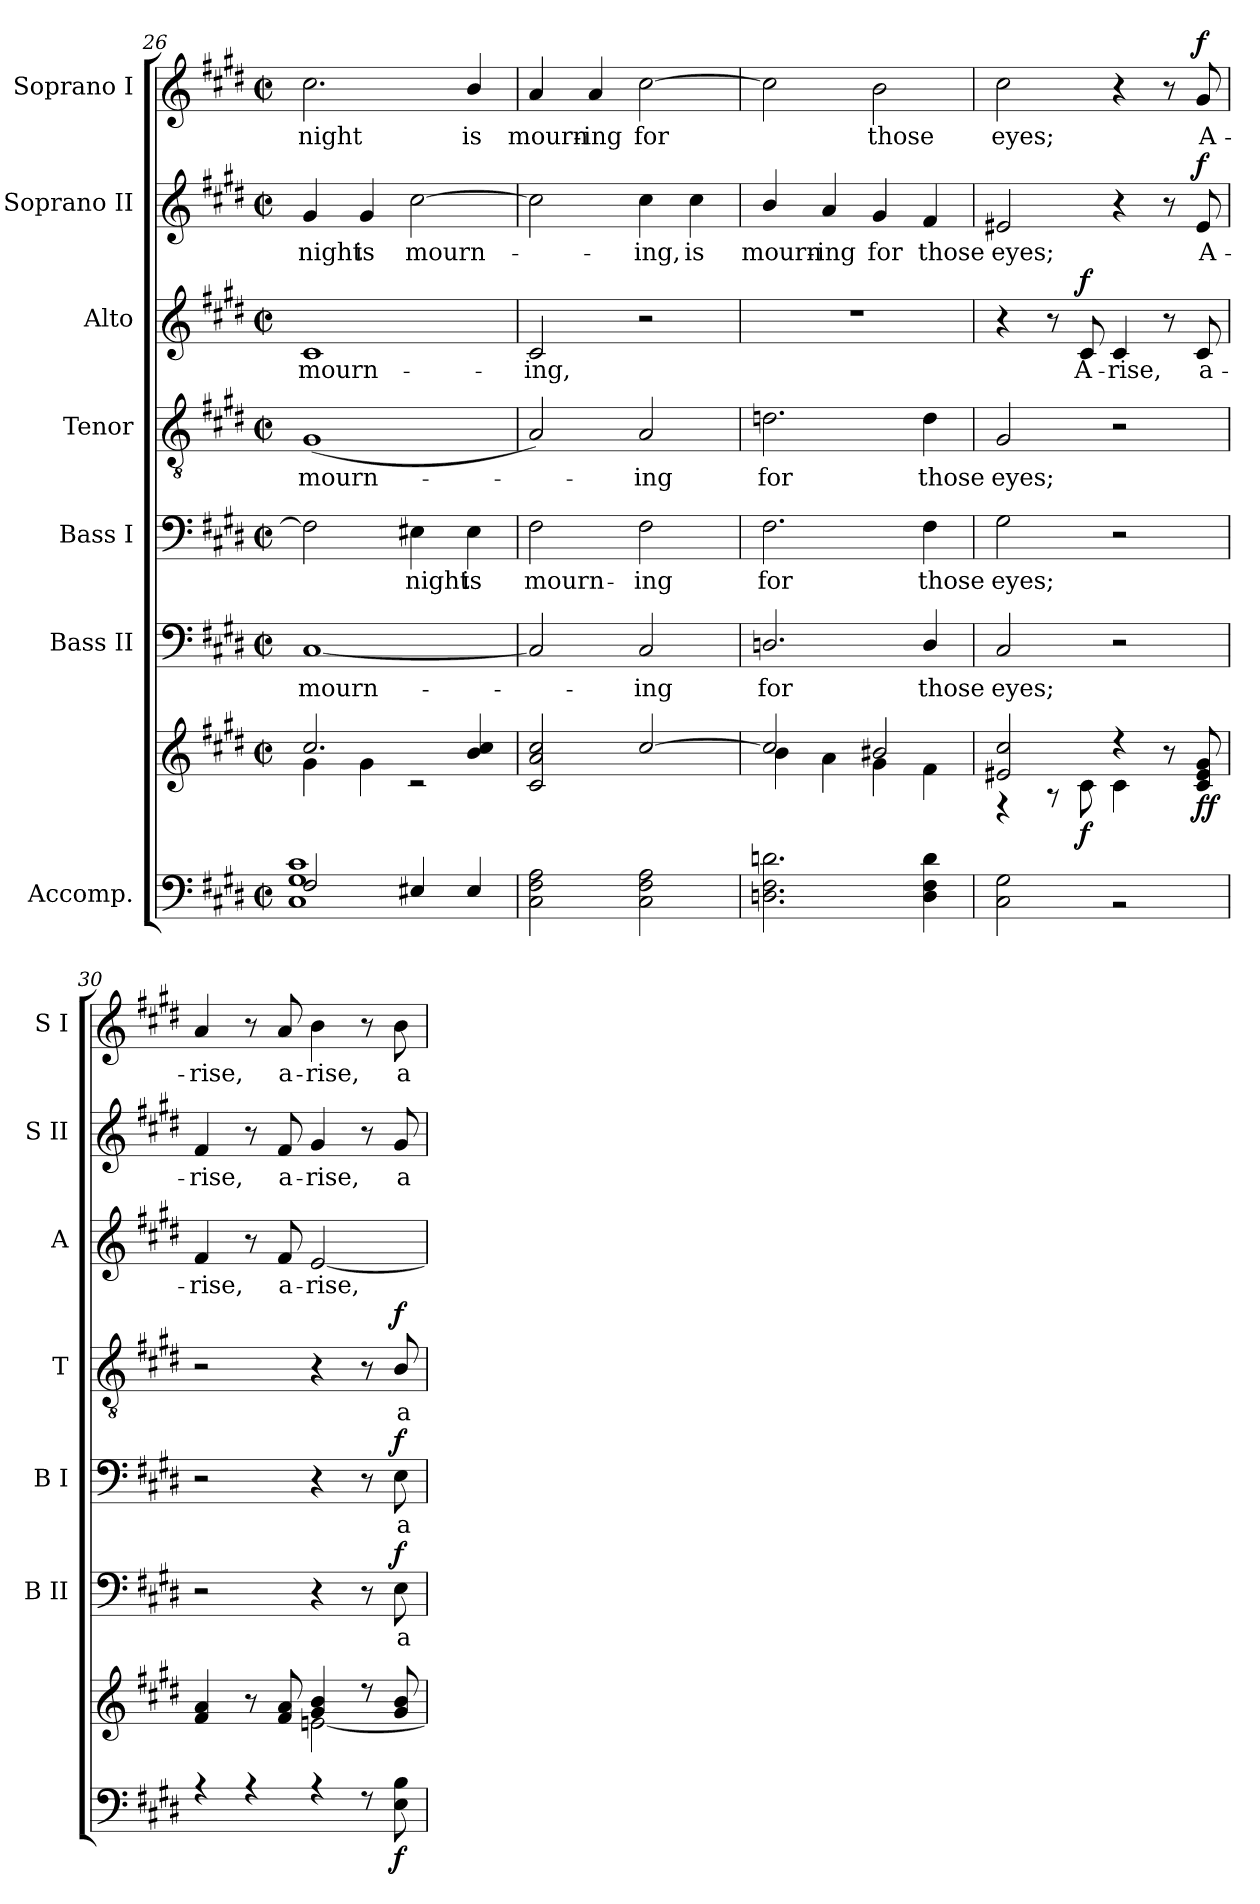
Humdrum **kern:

**kern	**kern	**dynam	**kern	**text	**dynam	**kern	**text	**dynam	**kern	**text	**dynam	**kern	**text	**dynam	**kern	**text	**dynam	**kern	**text	**dynam
*part7	*part7	*part7	*part6	*part6	*part6	*part5	*part5	*part5	*part4	*part4	*part4	*part3	*part3	*part3	*part2	*part2	*part2	*part1	*part1	*part1
*staff8	*staff7	*staff7/8	*staff6	*staff6	*staff6	*staff5	*staff5	*staff5	*staff4	*staff4	*staff4	*staff3	*staff3	*staff3	*staff2	*staff2	*staff2	*staff1	*staff1	*staff1
*I"Accomp.	*	*	*I"Bass II	*	*	*I"Bass I	*	*	*I"Tenor	*	*	*I"Alto	*	*	*I"Soprano II	*	*	*I"Soprano I	*	*
*	*	*	*I'B II	*	*	*I'B I	*	*	*I'T	*	*	*I'A	*	*	*I'S II	*	*	*I'S I	*	*
!!LO:LB:g=z
*clefF4	*clefG2	*	*clefF4	*	*	*clefF4	*	*	*clefGv2	*	*	*clefG2	*	*	*clefG2	*	*	*clefG2	*	*
*k[f#c#g#d#]	*k[f#c#g#d#]	*	*k[f#c#g#d#]	*	*	*k[f#c#g#d#]	*	*	*k[f#c#g#d#]	*	*	*k[f#c#g#d#]	*	*	*k[f#c#g#d#]	*	*	*k[f#c#g#d#]	*	*
*E:	*E:	*	*E:	*	*	*E:	*	*	*E:	*	*	*E:	*	*	*E:	*	*	*E:	*	*
*M2/2	*M2/2	*	*M2/2	*	*	*M2/2	*	*	*M2/2	*	*	*M2/2	*	*	*M2/2	*	*	*M2/2	*	*
*met(c|)	*met(c|)	*	*met(c|)	*	*	*met(c|)	*	*	*met(c|)	*	*	*met(c|)	*	*	*met(c|)	*	*	*met(c|)	*	*
=26	=26	=26	=26	=26	=26	=26	=26	=26	=26	=26	=26	=26	=26	=26	=26	=26	=26	=26	=26	=26
*^	*^	*	*	*	*	*	*	*	*	*	*	*	*	*	*	*	*	*	*	*
!	!	!	!	!	!	!LO:LY:b	!	!	!	!	!	!LO:LY:b	!	!	!LO:LY:b	!	!	!LO:LY:b	!	!	!LO:LY:b	!
2F#/	1C#\ 1G#\ 1c#\	2.cc#/	4g#\	.	[1C#	mourn-	.	2F#]	.	.	(<1G#	mourn-	.	1c#	mourn-	.	4g#	night	.	2.cc#	night	.
!	!	!	!	!	!	!	!	!	!	!	!	!	!	!	!	!	!	!LO:LY:b	!	!	!	!
.	.	.	4g#\	.	.	.	.	.	.	.	.	.	.	.	.	.	4g#	is	.	.	.	.
!	!	!	!	!	!	!	!	!	!LO:LY:b	!	!	!	!	!	!	!	!	!LO:LY:b	!	!	!	!
4E#X/	.	.	2r	.	.	.	.	4E#X	night	.	.	.	.	.	.	.	[2cc#	mourn-	.	.	.	.
!	!	!	!	!	!	!	!	!	!LO:LY:b	!	!	!	!	!	!	!	!	!	!	!	!LO:LY:b	!
4E#/	.	4b/ 4cc#/	.	.	.	.	.	4E#	is	.	.	.	.	.	.	.	.	.	.	4b/	is	.
=27	=27	=27	=27	=27	=27	=27	=27	=27	=27	=27	=27	=27	=27	=27	=27	=27	=27	=27	=27	=27	=27	=27
!	!	!	!	!	!	!	!	!	!LO:LY:b	!	!	!	!	!	!LO:LY:b	!	!	!	!	!	!LO:LY:b	!
1ryy	2C#\ 2F#\ 2A\	2c#/ 2a/ 2cc#/	1ryy	.	2C#]	.	.	2F#	mourn-	.	2A)	.	.	2c#	-ing,	.	2cc#]	.	.	4a	mourn-	.
!	!	!	!	!	!	!	!	!	!	!	!	!	!	!	!	!	!	!	!	!	!LO:LY:b	!
.	.	.	.	.	.	.	.	.	.	.	.	.	.	.	.	.	.	.	.	4a	-ing	.
!	!	!	!	!	!	!LO:LY:b	!	!	!LO:LY:b	!	!	!LO:LY:b	!	!	!	!	!	!LO:LY:b	!	!	!LO:LY:b	!
.	2C#\ 2F#\ 2A\	[2cc#/	.	.	2C#	ing	.	2F#	-ing	.	2A	ing	.	2r	.	.	4cc#	ing,	.	[2cc#	for	.
!	!	!	!	!	!	!	!	!	!	!	!	!	!	!	!	!	!	!LO:LY:b	!	!	!	!
.	.	.	.	.	.	.	.	.	.	.	.	.	.	.	.	.	4cc#	is	.	.	.	.
=28	=28	=28	=28	=28	=28	=28	=28	=28	=28	=28	=28	=28	=28	=28	=28	=28	=28	=28	=28	=28	=28	=28
!	!	!	!	!	!	!LO:LY:b	!	!	!LO:LY:b	!	!	!LO:LY:b	!	!	!	!	!	!LO:LY:b	!	!	!	!
1ryy	2.Dn\ 2.F#\ 2.dn\	2cc#/]	4b\	.	2.Dn/	for	.	2.F#	for	.	2.dn	for	.	1r	.	.	4b/	mourn-	.	2cc#]	.	.
!	!	!	!	!	!	!	!	!	!	!	!	!	!	!	!	!	!	!LO:LY:b	!	!	!	!
.	.	.	4a\	.	.	.	.	.	.	.	.	.	.	.	.	.	4a	-ing	.	.	.	.
!	!	!	!	!	!	!	!	!	!	!	!	!	!	!	!	!	!	!LO:LY:b	!	!	!LO:LY:b	!
.	.	2b#X/	4g#\	.	.	.	.	.	.	.	.	.	.	.	.	.	4g#	for	.	2b	those	.
!	!	!	!	!	!	!LO:LY:b	!	!	!LO:LY:b	!	!	!LO:LY:b	!	!	!	!	!	!LO:LY:b	!	!	!	!
.	4D\ 4F#\ 4d\	.	4f#\	.	4D/	those	.	4F#	those	.	4d	those	.	.	.	.	4f#	those	.	.	.	.
=29	=29	=29	=29	=29	=29	=29	=29	=29	=29	=29	=29	=29	=29	=29	=29	=29	=29	=29	=29	=29	=29	=29
!	!	!	!	!	!	!LO:LY:b	!	!	!LO:LY:b	!	!	!LO:LY:b	!	!	!	!	!	!LO:LY:b	!	!	!LO:LY:b	!
1ryy	2C#\ 2G#\	2e#X/ 2cc#/	4r	.	2C#	eyes;	.	2G#	eyes;	.	2G#	eyes;	.	4r	.	.	2e#X	eyes;	.	2cc#	eyes;	.
.	.	.	8r	.	.	.	.	.	.	.	.	.	.	8r	.	.	.	.	.	.	.	.
!	!	!	!	!LO:DY:b	!	!	!	!	!	!	!	!	!	!	!LO:LY:b	!LO:DY:b	!	!	!	!	!	!
.	.	.	8c#\	f	.	.	.	.	.	.	.	.	.	8c#	A-	f	.	.	.	.	.	.
!	!	!	!	!	!	!	!	!	!	!	!	!	!	!	!LO:LY:b	!	!	!	!	!	!	!
.	2r	4r	4c#\	.	2r	.	.	2r	.	.	2r	.	.	4c#	-rise,	.	4r	.	.	4r	.	.
.	.	8r	4ryy	.	.	.	.	.	.	.	.	.	.	8r	.	.	8r	.	.	8r	.	.
!	!	!	!	!LO:DY:b	!	!	!	!	!	!	!	!	!	!	!LO:LY:b	!	!	!LO:LY:b	!	!	!LO:LY:b	!
!	!	!	!	!LO:DY:n=1:b	!	!	!	!	!	!	!	!	!	!	!	!	!	!	!LO:DY:b	!	!	!LO:DY:b
.	.	8c#/ 8e#/ 8g#/	.	f f	.	.	.	.	.	.	.	.	.	8c#	a-	.	8e#	A-	f	8g#	A-	f
=30	=30	=30	=30	=30	=30	=30	=30	=30	=30	=30	=30	=30	=30	=30	=30	=30	=30	=30	=30	=30	=30	=30
!	!	!	!	!	!	!	!	!	!	!	!	!	!	!	!LO:LY:b	!	!	!LO:LY:b	!	!	!LO:LY:b	!
4r	1ryy	4f#/ 4a/	2ryy	.	2r	.	.	2r	.	.	2r	.	.	4f#	-rise,	.	4f#	-rise,	.	4a	-rise,	.
4r	.	8r	.	.	.	.	.	.	.	.	.	.	.	8r	.	.	8r	.	.	8r	.	.
!	!	!	!	!	!	!	!	!	!	!	!	!	!	!	!LO:LY:b	!	!	!LO:LY:b	!	!	!LO:LY:b	!
.	.	8f#/ 8a/	.	.	.	.	.	.	.	.	.	.	.	8f#	a-	.	8f#	a-	.	8a	a-	.
!	!	!	!	!	!	!	!	!	!	!	!	!	!	!	!LO:LY:b	!	!	!LO:LY:b	!	!	!LO:LY:b	!
4r	.	4g#/ 4b/	[2en\	.	4r	.	.	4r	.	.	4r	.	.	[2e	-rise,	.	4g#	-rise,	.	4b	-rise,	.
8r	.	8r	.	.	8r	.	.	8r	.	.	8r	.	.	.	.	.	8r	.	.	8r	.	.
!	!	!	!	!LO:DY:b=2	!	!LO:LY:b	!LO:DY:b	!	!LO:LY:b	!LO:DY:b	!	!LO:LY:b	!LO:DY:b	!	!	!	!	!LO:LY:b	!	!	!LO:LY:b	!
8E\ 8B\	.	8g#/ 8b/	.	f	8E	a-	f	8E	a-	f	8B/	a-	f	.	.	.	8g#	a-	.	8b	a-	.
*v	*v	*	*	*	*	*	*	*	*	*	*	*	*	*	*	*	*	*	*	*	*	*
*	*v	*v	*	*	*	*	*	*	*	*	*	*	*	*	*	*	*	*	*	*	*
=	=	=	=	=	=	=	=	=	=	=	=	=	=	=	=	=	=	=	=	=
*-	*-	*-	*-	*-	*-	*-	*-	*-	*-	*-	*-	*-	*-	*-	*-	*-	*-	*-	*-	*-
